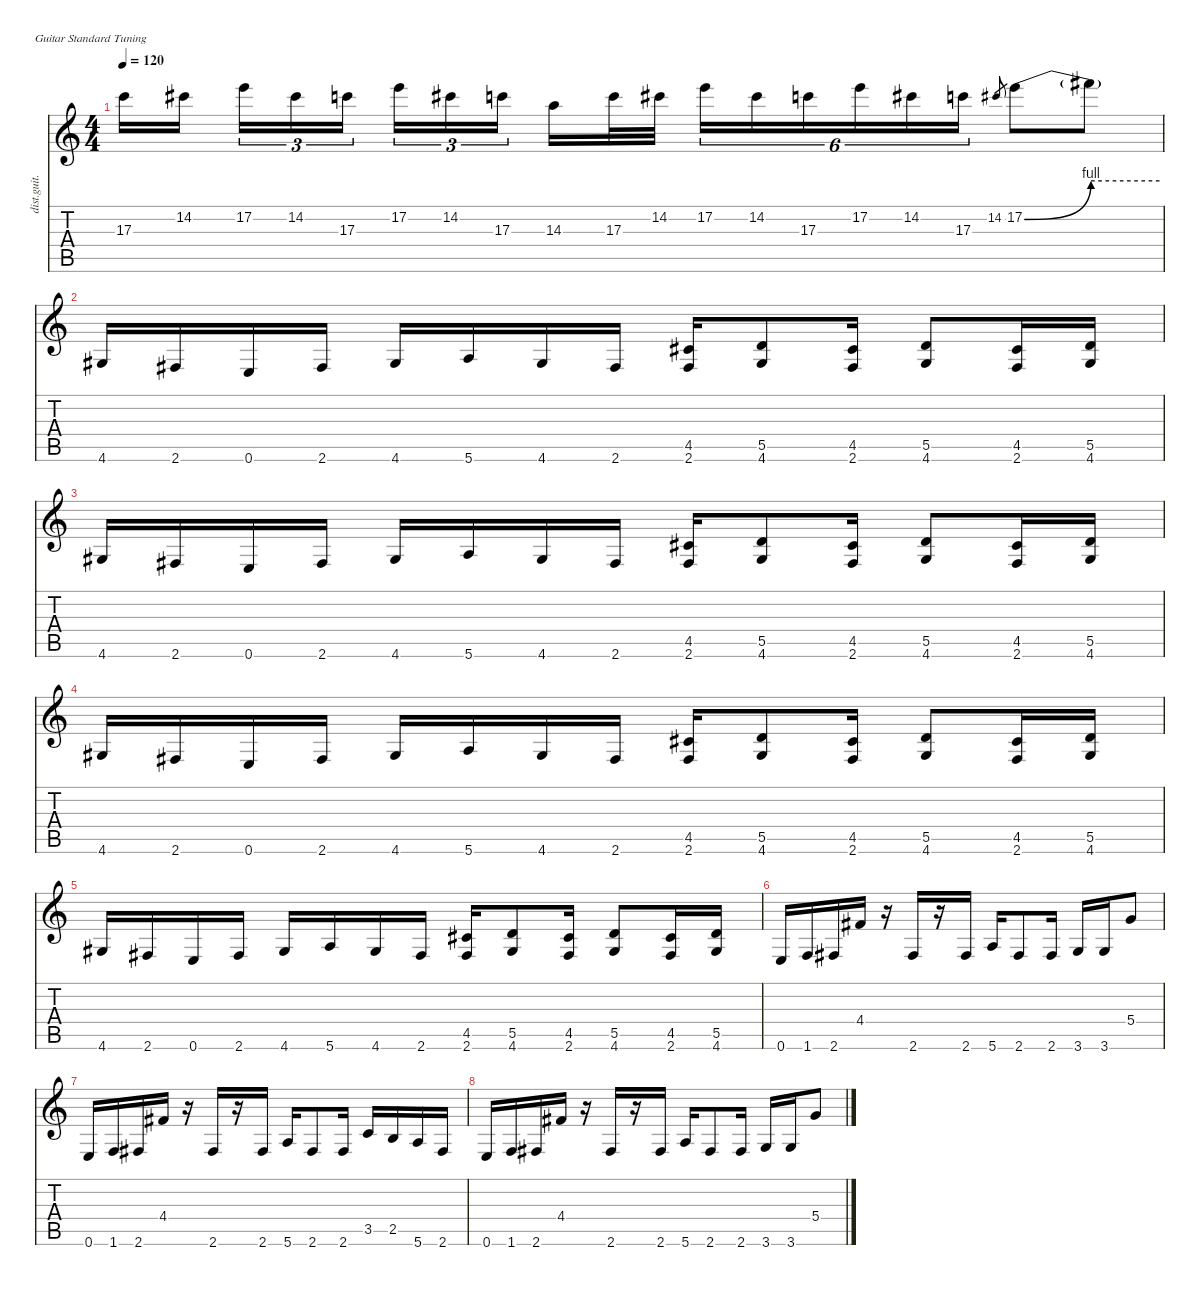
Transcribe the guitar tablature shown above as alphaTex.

\defaultSystemsLayout 4
\hideDynamics
\bracketExtendMode nobrackets
\otherSystemsTrackNameOrientation horizontal
\track ("Friedman" "dist.guit.") {instrument distortionguitar}
\staff {score tabs}
\tuning (E4 B3 G3 D3 A2 E2)
\ts (4 4)
\tempo 120
\clef g2
\ks c
17.3.16{dy f beam Down} 14.2{acc #}.16{beam Down} 17.2.16{tu (3 2) beam Down} 14.2{acc #}.16{tu (3 2) beam Down} 17.3.16{tu (3 2) beam Down} 17.2.16{tu (3 2) beam Down} 14.2{acc #}.16{tu (3 2) beam Down} 17.3.16{tu (3 2) beam Down} 14.3.16{beam Down} 17.3.32{beam Down} 14.2{acc #}.32{beam Down} 17.2.16{tu (6 4) beam Down} 14.2{acc #}.16{tu (6 4) beam Down} 17.3.16{tu (6 4) beam Down} 17.2.16{tu (6 4) beam Down} 14.2{acc #}.16{tu (6 4) beam Down} 17.3.16{tu (6 4) beam Down} 14.2{acc #}.8{gr dy mf beam Up} 17.2{be (bend 0 0 60 4)}.8{dy f beam Down} 17.2{be (hold 0 4 60 4) t}.8{beam Down} |
4.6{acc #}.16{beam Up} 2.6{acc #}.16{beam Up} 0.6.16{beam Up} 2.6{acc #}.16{beam Up} 4.6{acc #}.16{beam Up} 5.6.16{beam Up} 4.6{acc #}.16{beam Up} 2.6{acc #}.16{beam Up} (4.5{acc #} 2.6{acc #}).16{beam Up} (5.5 4.6{acc #}).8{beam Up} (4.5{acc #} 2.6{acc #}).16{beam Up} (5.5 4.6{acc #}).8{beam Up} (4.5{acc #} 2.6{acc #}).16{beam Up} (5.5 4.6{acc #}).16{beam Up} |
4.6{acc #}.16{beam Up} 2.6{acc #}.16{beam Up} 0.6.16{beam Up} 2.6{acc #}.16{beam Up} 4.6{acc #}.16{beam Up} 5.6.16{beam Up} 4.6{acc #}.16{beam Up} 2.6{acc #}.16{beam Up} (4.5{acc #} 2.6{acc #}).16{beam Up} (5.5 4.6{acc #}).8{beam Up} (4.5{acc #} 2.6{acc #}).16{beam Up} (5.5 4.6{acc #}).8{beam Up} (4.5{acc #} 2.6{acc #}).16{beam Up} (5.5 4.6{acc #}).16{beam Up} |
4.6{acc #}.16{beam Up} 2.6{acc #}.16{beam Up} 0.6.16{beam Up} 2.6{acc #}.16{beam Up} 4.6{acc #}.16{beam Up} 5.6.16{beam Up} 4.6{acc #}.16{beam Up} 2.6{acc #}.16{beam Up} (4.5{acc #} 2.6{acc #}).16{beam Up} (5.5 4.6{acc #}).8{beam Up} (4.5{acc #} 2.6{acc #}).16{beam Up} (5.5 4.6{acc #}).8{beam Up} (4.5{acc #} 2.6{acc #}).16{beam Up} (5.5 4.6{acc #}).16{beam Up} |
4.6{acc #}.16{beam Up} 2.6{acc #}.16{beam Up} 0.6.16{beam Up} 2.6{acc #}.16{beam Up} 4.6{acc #}.16{beam Up} 5.6.16{beam Up} 4.6{acc #}.16{beam Up} 2.6{acc #}.16{beam Up} (4.5{acc #} 2.6{acc #}).16{beam Up} (5.5 4.6{acc #}).8{beam Up} (4.5{acc #} 2.6{acc #}).16{beam Up} (5.5 4.6{acc #}).8{beam Up} (4.5{acc #} 2.6{acc #}).16{beam Up} (5.5 4.6{acc #}).16{beam Up} |
0.6.16{beam Up} 1.6.16{beam Up} 2.6{acc #}.16{beam Up} 4.4{acc #}.16{beam Up} r.16{beam Up} 2.6{acc #}.16{beam Up} r.16{beam Up} 2.6{acc #}.16{beam Up} 5.6.16{beam Up} 2.6{acc #}.8{beam Up} 2.6{acc #}.16{beam Up} 3.6.16{beam Up} 3.6.16{beam Up} 5.4.8{beam Up} |
0.6.16{beam Up} 1.6.16{beam Up} 2.6{acc #}.16{beam Up} 4.4{acc #}.16{beam Up} r.16{beam Up} 2.6{acc #}.16{beam Up} r.16{beam Up} 2.6{acc #}.16{beam Up} 5.6.16{beam Up} 2.6{acc #}.8{beam Up} 2.6{acc #}.16{beam Up} 3.5.16{beam Up} 2.5.16{beam Up} 5.6.16{beam Up} 2.6{acc #}.16{beam Up} |
0.6.16{beam Up} 1.6.16{beam Up} 2.6{acc #}.16{beam Up} 4.4{acc #}.16{beam Up} r.16{beam Up} 2.6{acc #}.16{beam Up} r.16{beam Up} 2.6{acc #}.16{beam Up} 5.6.16{beam Up} 2.6{acc #}.8{beam Up} 2.6{acc #}.16{beam Up} 3.6.16{beam Up} 3.6.16{beam Up} 5.4.8{beam Up}
